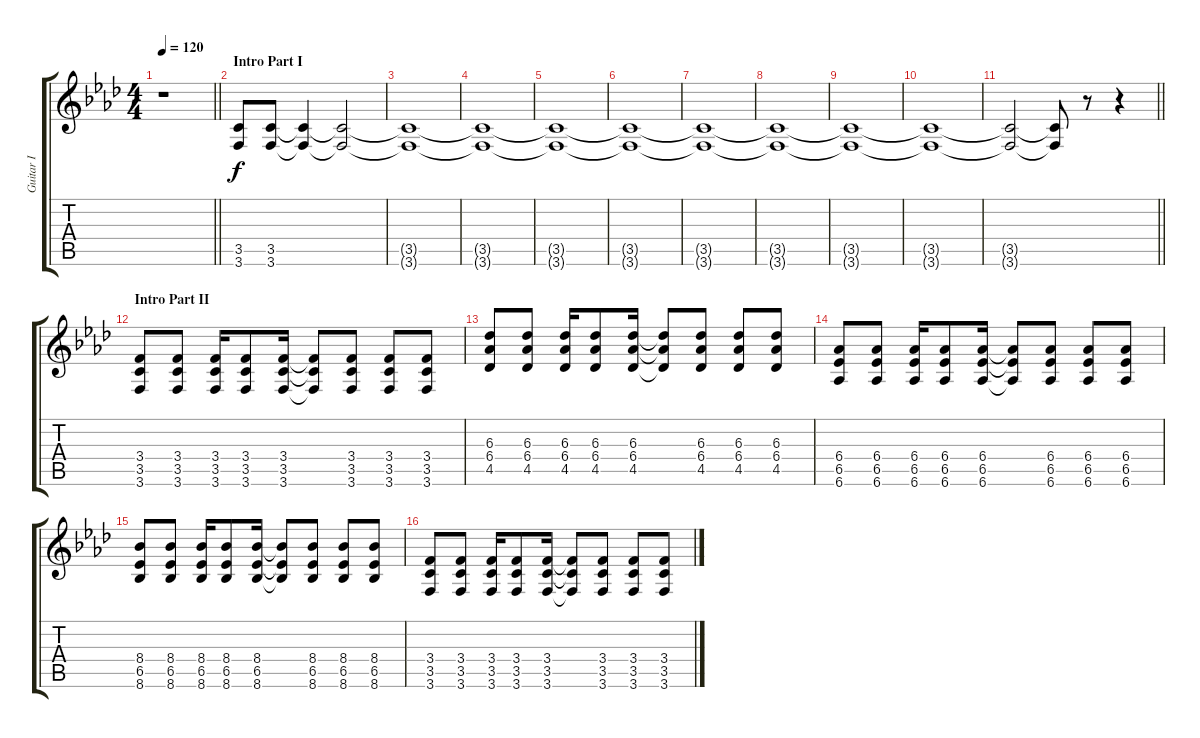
\track ("Guitar I" "Guitar I") {instrument overdrivenguitar}
\staff {score tabs}
\tuning (E4 B3 G3 D3 A2 D2) {hide}
\ts (4 4)
\tempo 120
\clef g2
\barLineRight lightlight
\ks fminor
r.1{dy f instrument overdrivenguitar} |
\section ("" "Intro Part I")
(3.5 3.6).8 (3.5 3.6).8 (3.5{t} 3.6{t}).4 (3.5{t} 3.6{t}).2 |
(3.5{t} 3.6{t}).1 |
(3.5{t} 3.6{t}).1 |
(3.5{t} 3.6{t}).1 |
(3.5{t} 3.6{t}).1 |
(3.5{t} 3.6{t}).1 |
(3.5{t} 3.6{t}).1 |
(3.5{t} 3.6{t}).1 |
(3.5{t} 3.6{t}).1 |
\barLineRight lightlight
(3.5{t} 3.6{t}).2 (3.5{t} 3.6{t}).8 r.8 r.4 |
\section ("" "Intro Part II")
(3.4 3.5 3.6).8 (3.4 3.5 3.6).8 (3.4 3.5 3.6).16 (3.4 3.5 3.6).8 (3.4 3.5 3.6).16 (3.4{t} 3.5{t} 3.6{t}).8 (3.4 3.5 3.6).8 (3.4 3.5 3.6).8 (3.4 3.5 3.6).8 |
(6.3 6.4 4.5).8 (6.3 6.4 4.5).8 (6.3 6.4 4.5).16 (6.3 6.4 4.5).8 (6.3 6.4 4.5).16 (6.3{t} 6.4{t} 4.5{t}).8 (6.3 6.4 4.5).8 (6.3 6.4 4.5).8 (6.3 6.4 4.5).8 |
(6.4 6.5 6.6).8 (6.4 6.5 6.6).8 (6.4 6.5 6.6).16 (6.4 6.5 6.6).8 (6.4 6.5 6.6).16 (6.4{t} 6.5{t} 6.6{t}).8 (6.4 6.5 6.6).8 (6.4 6.5 6.6).8 (6.4 6.5 6.6).8 |
(8.4 6.5 8.6).8 (8.4 6.5 8.6).8 (8.4 6.5 8.6).16 (8.4 6.5 8.6).8 (8.4 6.5 8.6).16 (8.4{t} 6.5{t} 8.6{t}).8 (8.4 6.5 8.6).8 (8.4 6.5 8.6).8 (8.4 6.5 8.6).8 |
(3.4 3.5 3.6).8 (3.4 3.5 3.6).8 (3.4 3.5 3.6).16 (3.4 3.5 3.6).8 (3.4 3.5 3.6).16 (3.4{t} 3.5{t} 3.6{t}).8 (3.4 3.5 3.6).8 (3.4 3.5 3.6).8 (3.4 3.5 3.6).8
